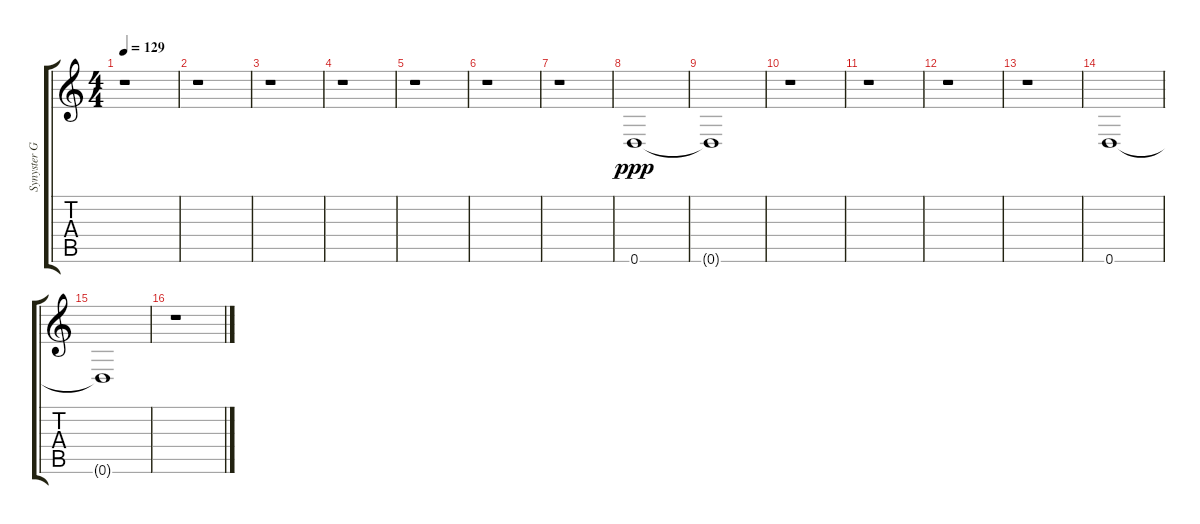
\track ("Synyster Gates (Solo)" "Synyster G") {instrument distortionguitar}
\staff {score tabs}
\tuning (E4 B3 G3 D3 A2 D2) {hide}
\ts (4 4)
\tempo 129
\clef g2
\ks c
r.1{dy ppp} |
r.1 |
r.1 |
r.1 |
r.1 |
r.1 |
r.1 |
0.6.1 |
0.6{t}.1 |
r.1 |
r.1 |
r.1 |
r.1 |
0.6.1 |
0.6{t}.1 |
r.1
